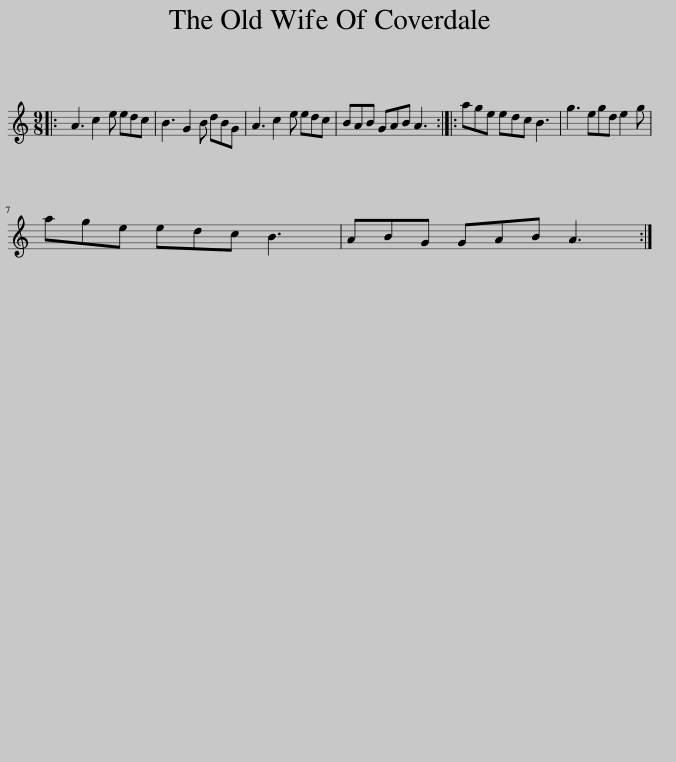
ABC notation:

X:1
L:1/8
M:9/8
I:linebreak $
K:C
V:1 treble
V:1
|: A3 c2 e edc | B3 G2 B dBG | A3 c2 e edc | BAB GAB A3 :: age edc B3 | %5
 g3 egd e2 g |$ age edc B3 | ABG GAB A3 :| %8
